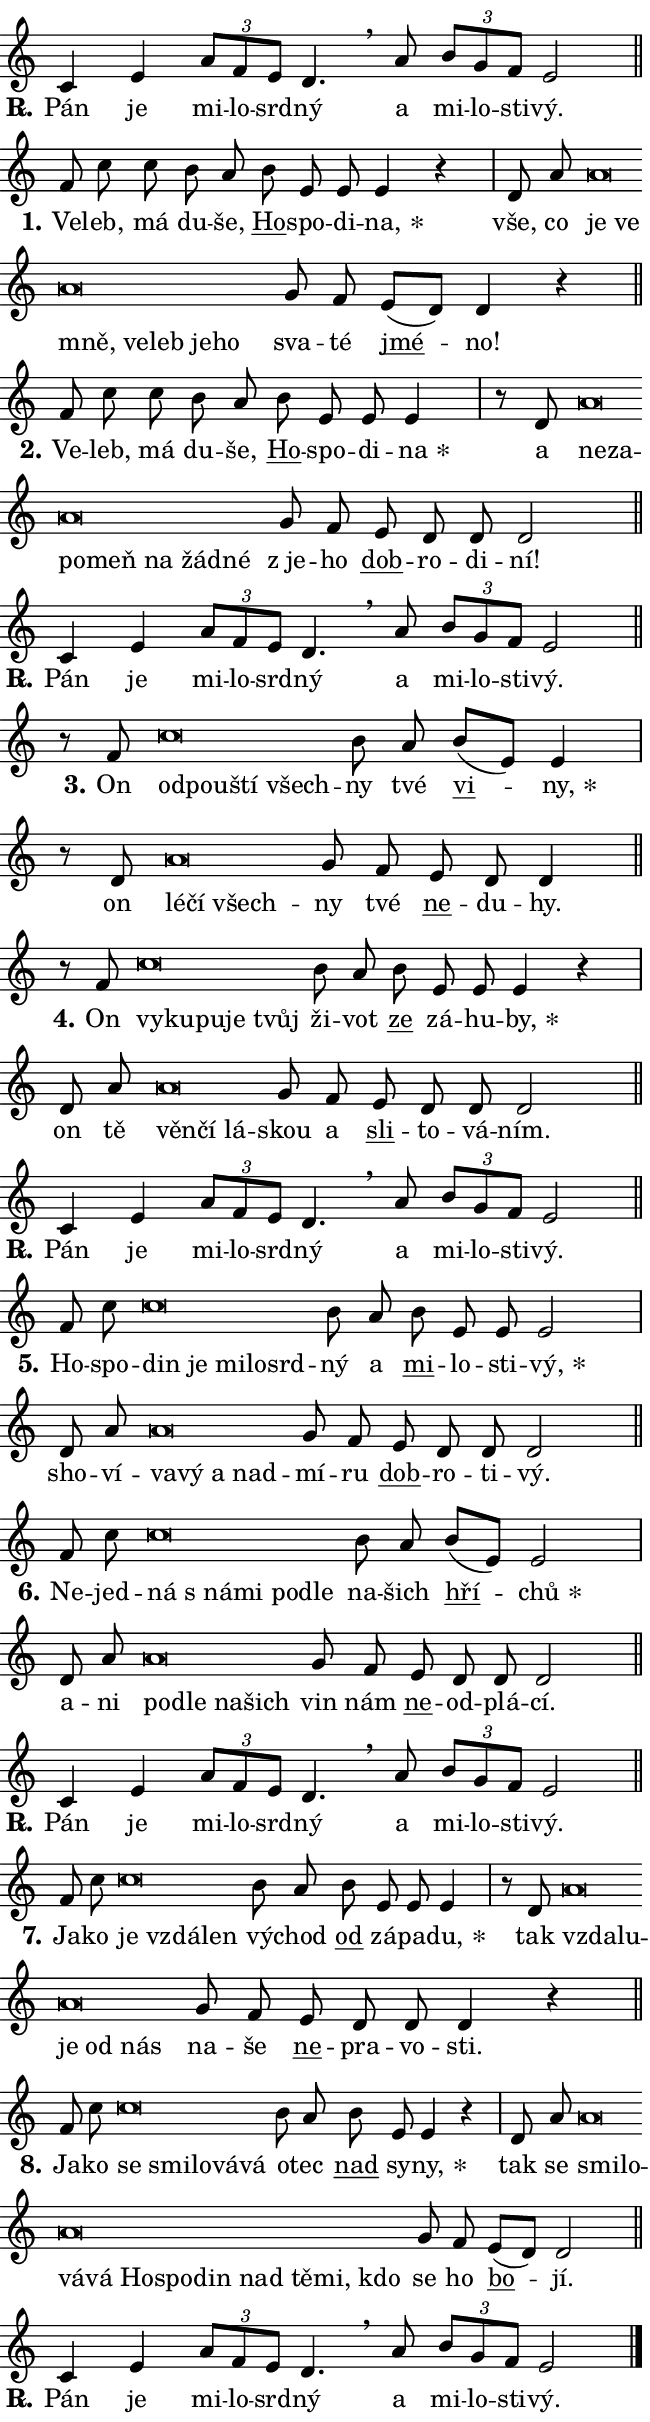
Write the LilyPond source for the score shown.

\version "2.24.0"
\header { tagline = "" }
\paper {
  indent = 0\cm
  top-margin = 0\cm
  right-margin = 0.13\cm % to fit lyric hyphens
  bottom-margin = 0\cm
  left-margin = 0\cm
  paper-width = 11\cm
  page-breaking = #ly:one-page-breaking
  system-system-spacing.basic-distance = #11
  score-system-spacing.basic-distance = #11
  ragged-last = ##f
}


%% Author: Thomas Morley
%% https://lists.gnu.org/archive/html/lilypond-user/2020-05/msg00002.html
#(define (line-position grob)
"Returns position of @var[grob} in current system:
   @code{'start}, if at first time-step
   @code{'end}, if at last time-step
   @code{'middle} otherwise
"
  (let* ((col (ly:item-get-column grob))
         (ln (ly:grob-object col 'left-neighbor))
         (rn (ly:grob-object col 'right-neighbor))
         (col-to-check-left (if (ly:grob? ln) ln col))
         (col-to-check-right (if (ly:grob? rn) rn col))
         (break-dir-left
           (and
             (ly:grob-property col-to-check-left 'non-musical #f)
             (ly:item-break-dir col-to-check-left)))
         (break-dir-right
           (and
             (ly:grob-property col-to-check-right 'non-musical #f)
             (ly:item-break-dir col-to-check-right))))
        (cond ((eqv? 1 break-dir-left) 'start)
              ((eqv? -1 break-dir-right) 'end)
              (else 'middle))))

#(define (tranparent-at-line-position vctor)
  (lambda (grob)
  "Relying on @code{line-position} select the relevant enry from @var{vctor}.
Used to determine transparency,"
    (case (line-position grob)
      ((end) (not (vector-ref vctor 0)))
      ((middle) (not (vector-ref vctor 1)))
      ((start) (not (vector-ref vctor 2))))))

noteHeadBreakVisibility =
#(define-music-function (break-visibility)(vector?)
"Makes @code{NoteHead}s transparent relying on @var{break-visibility}"
#{
  \override NoteHead.transparent =
    #(tranparent-at-line-position break-visibility)
#})

#(define delete-ledgers-for-transparent-note-heads
  (lambda (grob)
    "Reads whether a @code{NoteHead} is transparent.
If so this @code{NoteHead} is removed from @code{'note-heads} from
@var{grob}, which is supposed to be @code{LedgerLineSpanner}.
As a result ledgers are not printed for this @code{NoteHead}"
    (let* ((nhds-array (ly:grob-object grob 'note-heads))
           (nhds-list
             (if (ly:grob-array? nhds-array)
                 (ly:grob-array->list nhds-array)
                 '()))
           ;; Relies on the transparent-property being done before
           ;; Staff.LedgerLineSpanner.after-line-breaking is executed.
           ;; This is fragile ...
           (to-keep
             (remove
               (lambda (nhd)
                 (ly:grob-property nhd 'transparent #f))
               nhds-list)))
      ;; TODO find a better method to iterate over grob-arrays, similiar
      ;; to filter/remove etc for lists
      ;; For now rebuilt from scratch
      (set! (ly:grob-object grob 'note-heads)  '())
      (for-each
        (lambda (nhd)
          (ly:pointer-group-interface::add-grob grob 'note-heads nhd))
        to-keep))))

squashNotes = {
  \override NoteHead.X-extent = #'(-0.2 . 0.2)
  \override NoteHead.Y-extent = #'(-0.75 . 0)
  \override NoteHead.stencil =
    #(lambda (grob)
       (let ((pos (ly:grob-property grob 'staff-position)))
         (begin
           (if (< pos -7) (display "ERROR: Lower brevis then expected\n") (display ""))
           (if (<= pos -6) ly:text-interface::print ly:note-head::print))))
}
unSquashNotes = {
  \revert NoteHead.X-extent
  \revert NoteHead.Y-extent
  \revert NoteHead.stencil
}

hideNotes = \noteHeadBreakVisibility #begin-of-line-visible
unHideNotes = \noteHeadBreakVisibility #all-visible

% work-around for resetting accidentals
% https://lilypond.org/doc/v2.23/Documentation/notation/displaying-rhythms#unmetered-music
cadenzaMeasure = {
  \cadenzaOff
  \partial 1024 s1024
  \cadenzaOn
}

#(define-markup-command (accent layout props text) (markup?)
  "Underline accented syllable"
  (interpret-markup layout props
    #{\markup \override #'(offset . 4.3) \underline { #text }#}))

responsum = \markup \concat {
  "R" \hspace #-1.05 \path #0.1 #'((moveto 0 0.07) (lineto 0.9 0.8)) \hspace #0.05 "."
}

spaceSize = #0.6828661417322834 % exact space size for TeX Gyre Schola

\layout {
  \context {
    \Staff
    \remove "Time_signature_engraver"
    \override LedgerLineSpanner.after-line-breaking = #delete-ledgers-for-transparent-note-heads
  }
  \context {
    \Lyrics {
      \override LyricSpace.minimum-distance = \spaceSize
      \override LyricText.font-name = #"TeX Gyre Schola"
      \override LyricText.font-size = 1
      \override StanzaNumber.font-name = #"TeX Gyre Schola Bold"
      \override StanzaNumber.font-size = 1
    }
  }
  \context {
    \Score 
    \override NoteHead.text =
      #(lambda (grob) 
        (let ((pos (ly:grob-property grob 'staff-position)))
          #{\markup {
            \combine
              \halign #-0.55 \raise #(if (= pos -6) 0 0.5) \override #'(thickness . 2) \draw-line #'(3.2 . 0)
              \musicglyph "noteheads.sM1"
          }#}))
  }
}

% magnetic-lyrics.ily
%
%   written by
%     Jean Abou Samra <jean@abou-samra.fr>
%     Werner Lemberg <wl@gnu.org>
%
%   adapted by
%     Jiri Hon <jiri.hon@gmail.com>
%
% Version 2022-Apr-15

% https://www.mail-archive.com/lilypond-user@gnu.org/msg149350.html

#(define (Left_hyphen_pointer_engraver context)
   "Collect syllable-hyphen-syllable occurrences in lyrics and store
them in properties.  This engraver only looks to the left.  For
example, if the lyrics input is @code{foo -- bar}, it does the
following.

@itemize @bullet
@item
Set the @code{text} property of the @code{LyricHyphen} grob between
@q{foo} and @q{bar} to @code{foo}.

@item
Set the @code{left-hyphen} property of the @code{LyricText} grob with
text @q{foo} to the @code{LyricHyphen} grob between @q{foo} and
@q{bar}.
@end itemize

Use this auxiliary engraver in combination with the
@code{lyric-@/text::@/apply-@/magnetic-@/offset!} hook."
   (let ((hyphen #f)
         (text #f))
     (make-engraver
      (acknowledgers
       ((lyric-syllable-interface engraver grob source-engraver)
        (set! text grob)))
      (end-acknowledgers
       ((lyric-hyphen-interface engraver grob source-engraver)
        ;(when (not (grob::has-interface grob 'lyric-space-interface))
          (set! hyphen grob)));)
      ((stop-translation-timestep engraver)
       (when (and text hyphen)
         (ly:grob-set-object! text 'left-hyphen hyphen))
       (set! text #f)
       (set! hyphen #f)))))

#(define (lyric-text::apply-magnetic-offset! grob)
   "If the space between two syllables is less than the value in
property @code{LyricText@/.details@/.squash-threshold}, move the right
syllable to the left so that it gets concatenated with the left
syllable.

Use this function as a hook for
@code{LyricText@/.after-@/line-@/breaking} if the
@code{Left_@/hyphen_@/pointer_@/engraver} is active."
   (let ((hyphen (ly:grob-object grob 'left-hyphen #f)))
     (when hyphen
       (let ((left-text (ly:spanner-bound hyphen LEFT)))
         (when (grob::has-interface left-text 'lyric-syllable-interface)
           (let* ((common (ly:grob-common-refpoint grob left-text X))
                  (this-x-ext (ly:grob-extent grob common X))
                  (left-x-ext
                   (begin
                     ;; Trigger magnetism for left-text.
                     (ly:grob-property left-text 'after-line-breaking)
                     (ly:grob-extent left-text common X)))
                  ;; `delta` is the gap width between two syllables.
                  (delta (- (interval-start this-x-ext)
                            (interval-end left-x-ext)))
                  (details (ly:grob-property grob 'details))
                  (threshold (assoc-get 'squash-threshold details 0.2)))
             (when (< delta threshold)
               (let* (;; We have to manipulate the input text so that
                      ;; ligatures crossing syllable boundaries are not
                      ;; disabled.  For languages based on the Latin
                      ;; script this is essentially a beautification.
                      ;; However, for non-Western scripts it can be a
                      ;; necessity.
                      (lt (ly:grob-property left-text 'text))
                      (rt (ly:grob-property grob 'text))
                      (is-space (grob::has-interface hyphen 'lyric-space-interface))
                      (space (if is-space " " ""))
                      (extra-delta (if is-space spaceSize 0))
                      ;; Append new syllable.
                      (ltrt-space (if (and (string? lt) (string? rt))
                                (string-append lt space rt)
                                (make-concat-markup (list lt space rt))))
                      ;; Right-align `ltrt` to the right side.
                      (ltrt-space-markup (grob-interpret-markup
                               grob
                               (make-translate-markup
                                (cons (interval-length this-x-ext) 0)
                                (make-right-align-markup ltrt-space)))))
                 (begin
                   ;; Don't print `left-text`.
                   (ly:grob-set-property! left-text 'stencil #f)
                   ;; Set text and stencil (which holds all collected
                   ;; syllables so far) and shift it to the left.
                   (ly:grob-set-property! grob 'text ltrt-space)
                   (ly:grob-set-property! grob 'stencil ltrt-space-markup)
                   (ly:grob-translate-axis! grob (- (- delta extra-delta)) X))))))))))


#(define (lyric-hyphen::displace-bounds-first grob)
   ;; Make very sure this callback isn't triggered too early.
   (let ((left (ly:spanner-bound grob LEFT))
         (right (ly:spanner-bound grob RIGHT)))
     (ly:grob-property left 'after-line-breaking)
     (ly:grob-property right 'after-line-breaking)
     (ly:lyric-hyphen::print grob)))

squashThreshold = #0.4

\layout {
  \context {
    \Lyrics
    \consists #Left_hyphen_pointer_engraver
    \override LyricText.after-line-breaking =
      #lyric-text::apply-magnetic-offset!
    \override LyricHyphen.stencil = #lyric-hyphen::displace-bounds-first
    \override LyricText.details.squash-threshold = \squashThreshold
    \override LyricHyphen.minimum-distance = 0
    \override LyricHyphen.minimum-length = \squashThreshold
  }
}

squashText = \override LyricText.details.squash-threshold = 9999
unSquashText = \override LyricText.details.squash-threshold = \squashThreshold

leftText = \override LyricText.self-alignment-X = #LEFT
unLeftText = \revert LyricText.self-alignment-X

starOffset = #(lambda (grob) 
                (let ((x_offset (ly:self-alignment-interface::aligned-on-x-parent grob)))
                  (if (= x_offset 0) 0 (+ x_offset 1.2))))

star = #(define-music-function (syllable)(string?)
"Append star separator at the end of a syllable"
#{
  \once \override LyricText.X-offset = #starOffset
  \lyricmode { \markup {
    #syllable
    \override #'((font-name . "TeX Gyre Schola Bold")) \hspace #0.2 \lower #0.65 \larger "*"
  } }
#})

starAccent = #(define-music-function (syllable)(string?)
"Append star separator at the end of a syllable and make accent"
#{
  \once \override LyricText.X-offset = #starOffset
  \lyricmode { \markup {
    \accent #syllable
    \override #'((font-name . "TeX Gyre Schola Bold")) \hspace #0.2 \lower #0.65 \larger "*"
  } }
#})

breath = #(define-music-function (syllable)(string?)
"Append breathing indicator at the end of a syllable"
#{
  \lyricmode { \markup { #syllable "+" } }
#})

optionalBreath = #(define-music-function (syllable)(string?)
"Append optional breathing indicator at the end of a syllable"
#{
  \lyricmode { \markup { #syllable "(+)" } }
#})


\score {
    <<
        \new Voice = "melody" { \cadenzaOn \key c \major \relative { c'4 e \tuplet 3/2 { a8[ f e] } d4. \breathe \bar "" a'8 \tuplet 3/2 { b[ g f] } e2 \cadenzaMeasure \bar "||" \break } }
        \new Lyrics \lyricsto "melody" { \lyricmode { \set stanza = \responsum
Pán je mi -- lo -- srd -- ný a mi -- lo -- sti -- vý. } }
    >>
    \layout {}
}

\score {
    <<
        \new Voice = "melody" { \cadenzaOn \key c \major \relative { f'8 c' \bar "" c b8 a \bar "" b e, e e4 r \cadenzaMeasure \bar "|" d8 a' \bar "" \squashNotes a\breve*1/16 \hideNotes \breve*1/16 \bar "" \breve*1/16 \bar "" \breve*1/16 \bar "" \breve*1/16 \bar "" \breve*1/16 \breve*1/16 \bar "" \unHideNotes \unSquashNotes g8 f \bar "" e[( d)] d4 r \cadenzaMeasure \bar "||" \break } }
        \new Lyrics \lyricsto "melody" { \lyricmode { \set stanza = "1."
Ve -- leb, má du -- še, \markup \accent Ho -- spo -- di -- \star na, vše, co \leftText je \squashText ve mně, ve -- leb je -- ho \unLeftText \unSquashText sva -- té \markup \accent jmé -- no! } }
    >>
    \layout {}
}

\score {
    <<
        \new Voice = "melody" { \cadenzaOn \key c \major \relative { f'8 c' \bar "" c b8 a \bar "" b e, e e4 \cadenzaMeasure \bar "|" r8 d8 \squashNotes a'\breve*1/16 \hideNotes \breve*1/16 \bar "" \breve*1/16 \bar "" \breve*1/16 \bar "" \breve*1/16 \bar "" \breve*1/16 \breve*1/16 \bar "" \unHideNotes \unSquashNotes g8 f \bar "" e d d d2 \cadenzaMeasure \bar "||" \break } }
        \new Lyrics \lyricsto "melody" { \lyricmode { \set stanza = "2."
Ve -- leb, má du -- še, \markup \accent Ho -- spo -- di -- \star na a \leftText ne -- \squashText za -- po -- meň na žád -- né \unLeftText \unSquashText "z je" -- ho \markup \accent dob -- ro -- di -- ní! } }
    >>
    \layout {}
}

\score {
    <<
        \new Voice = "melody" { \cadenzaOn \key c \major \relative { c'4 e \tuplet 3/2 { a8[ f e] } d4. \breathe \bar "" a'8 \tuplet 3/2 { b[ g f] } e2 \cadenzaMeasure \bar "||" \break } }
        \new Lyrics \lyricsto "melody" { \lyricmode { \set stanza = \responsum
Pán je mi -- lo -- srd -- ný a mi -- lo -- sti -- vý. } }
    >>
    \layout {}
}

\score {
    <<
        \new Voice = "melody" { \cadenzaOn \key c \major \relative { r8 f'8 \squashNotes c'\breve*1/16 \hideNotes \breve*1/16 \bar "" \breve*1/16 \breve*1/16 \bar "" \unHideNotes \unSquashNotes b8 a \bar "" b[( e,)] e4 \cadenzaMeasure \bar "|" r8 d8 \squashNotes a'\breve*1/16 \hideNotes \breve*1/16 \breve*1/16 \bar "" \unHideNotes \unSquashNotes g8 f \bar "" e d d4 \cadenzaMeasure \bar "||" \break } }
        \new Lyrics \lyricsto "melody" { \lyricmode { \set stanza = "3."
On \leftText od -- \squashText pou -- ští všech -- \unLeftText \unSquashText ny tvé \markup \accent vi -- \star ny, on \leftText lé -- \squashText čí všech -- \unLeftText \unSquashText ny tvé \markup \accent ne -- du -- hy. } }
    >>
    \layout {}
}

\score {
    <<
        \new Voice = "melody" { \cadenzaOn \key c \major \relative { r8 f'8 \squashNotes c'\breve*1/16 \hideNotes \breve*1/16 \bar "" \breve*1/16 \bar "" \breve*1/16 \breve*1/16 \bar "" \unHideNotes \unSquashNotes b8 a \bar "" b e, e e4 r \cadenzaMeasure \bar "|" d8 a' \bar "" \squashNotes a\breve*1/16 \hideNotes \breve*1/16 \breve*1/16 \bar "" \unHideNotes \unSquashNotes g8 f \bar "" e d d d2 \cadenzaMeasure \bar "||" \break } }
        \new Lyrics \lyricsto "melody" { \lyricmode { \set stanza = "4."
On \leftText vy -- \squashText ku -- pu -- je tvůj \unLeftText \unSquashText ži -- vot \markup \accent ze zá -- hu -- \star by, on tě \leftText věn -- \squashText čí lá -- \unLeftText \unSquashText skou a \markup \accent sli -- to -- vá -- ním. } }
    >>
    \layout {}
}

\score {
    <<
        \new Voice = "melody" { \cadenzaOn \key c \major \relative { c'4 e \tuplet 3/2 { a8[ f e] } d4. \breathe \bar "" a'8 \tuplet 3/2 { b[ g f] } e2 \cadenzaMeasure \bar "||" \break } }
        \new Lyrics \lyricsto "melody" { \lyricmode { \set stanza = \responsum
Pán je mi -- lo -- srd -- ný a mi -- lo -- sti -- vý. } }
    >>
    \layout {}
}

\score {
    <<
        \new Voice = "melody" { \cadenzaOn \key c \major \relative { f'8 c' \bar "" \squashNotes c\breve*1/16 \hideNotes \breve*1/16 \bar "" \breve*1/16 \bar "" \breve*1/16 \breve*1/16 \bar "" \unHideNotes \unSquashNotes b8 a \bar "" b e, e e2 \cadenzaMeasure \bar "|" d8 a' \bar "" \squashNotes a\breve*1/16 \hideNotes \breve*1/16 \bar "" \breve*1/16 \breve*1/16 \bar "" \unHideNotes \unSquashNotes g8 f \bar "" e d d d2 \cadenzaMeasure \bar "||" \break } }
        \new Lyrics \lyricsto "melody" { \lyricmode { \set stanza = "5."
Ho -- spo -- \leftText din \squashText je mi -- lo -- srd -- \unLeftText \unSquashText ný a \markup \accent mi -- lo -- sti -- \star vý, sho -- ví -- \leftText va -- \squashText vý a nad -- \unLeftText \unSquashText mí -- ru \markup \accent dob -- ro -- ti -- vý. } }
    >>
    \layout {}
}

\score {
    <<
        \new Voice = "melody" { \cadenzaOn \key c \major \relative { f'8 c' \bar "" \squashNotes c\breve*1/16 \hideNotes \breve*1/16 \bar "" \breve*1/16 \bar "" \breve*1/16 \breve*1/16 \bar "" \unHideNotes \unSquashNotes b8 a \bar "" b[( e,)] e2 \cadenzaMeasure \bar "|" d8 a' \bar "" \squashNotes a\breve*1/16 \hideNotes \breve*1/16 \bar "" \breve*1/16 \breve*1/16 \bar "" \unHideNotes \unSquashNotes g8 f \bar "" e d d d2 \cadenzaMeasure \bar "||" \break } }
        \new Lyrics \lyricsto "melody" { \lyricmode { \set stanza = "6."
Ne -- jed -- \leftText ná \squashText "s ná" -- mi po -- dle \unLeftText \unSquashText na -- šich \markup \accent hří -- \star chů a -- ni \leftText po -- \squashText dle na -- šich \unLeftText \unSquashText vin nám \markup \accent ne -- od -- plá -- cí. } }
    >>
    \layout {}
}

\score {
    <<
        \new Voice = "melody" { \cadenzaOn \key c \major \relative { c'4 e \tuplet 3/2 { a8[ f e] } d4. \breathe \bar "" a'8 \tuplet 3/2 { b[ g f] } e2 \cadenzaMeasure \bar "||" \break } }
        \new Lyrics \lyricsto "melody" { \lyricmode { \set stanza = \responsum
Pán je mi -- lo -- srd -- ný a mi -- lo -- sti -- vý. } }
    >>
    \layout {}
}

\score {
    <<
        \new Voice = "melody" { \cadenzaOn \key c \major \relative { f'8 c' \bar "" \squashNotes c\breve*1/16 \hideNotes \breve*1/16 \breve*1/16 \bar "" \unHideNotes \unSquashNotes b8 a \bar "" b e, e e4 \cadenzaMeasure \bar "|" r8 d8 \squashNotes a'\breve*1/16 \hideNotes \breve*1/16 \bar "" \breve*1/16 \bar "" \breve*1/16 \breve*1/16 \bar "" \unHideNotes \unSquashNotes g8 f \bar "" e d d d4 r \cadenzaMeasure \bar "||" \break } }
        \new Lyrics \lyricsto "melody" { \lyricmode { \set stanza = "7."
Ja -- ko \leftText je \squashText vzdá -- len \unLeftText \unSquashText vý -- chod \markup \accent od zá -- pa -- \star du, tak \leftText vzda -- \squashText lu -- je od nás \unLeftText \unSquashText na -- še \markup \accent ne -- pra -- vo -- sti. } }
    >>
    \layout {}
}

\score {
    <<
        \new Voice = "melody" { \cadenzaOn \key c \major \relative { f'8 c' \bar "" \squashNotes c\breve*1/16 \hideNotes \breve*1/16 \bar "" \breve*1/16 \bar "" \breve*1/16 \breve*1/16 \bar "" \unHideNotes \unSquashNotes b8 a \bar "" b e, e4 r \cadenzaMeasure \bar "|" d8 a' \bar "" \squashNotes a\breve*1/16 \hideNotes \breve*1/16 \bar "" \breve*1/16 \bar "" \breve*1/16 \bar "" \breve*1/16 \bar "" \breve*1/16 \bar "" \breve*1/16 \bar "" \breve*1/16 \bar "" \breve*1/16 \bar "" \breve*1/16 \breve*1/16 \bar "" \unHideNotes \unSquashNotes g8 f \bar "" e[( d)] d2 \cadenzaMeasure \bar "||" \break } }
        \new Lyrics \lyricsto "melody" { \lyricmode { \set stanza = "8."
Ja -- ko \leftText se \squashText smi -- lo -- vá -- vá \unLeftText \unSquashText o -- tec \markup \accent nad sy -- \star ny, tak se \leftText smi -- \squashText lo -- vá -- vá Ho -- spo -- din nad tě -- mi, kdo \unLeftText \unSquashText se ho \markup \accent bo -- jí. } }
    >>
    \layout {}
}

\score {
    <<
        \new Voice = "melody" { \cadenzaOn \key c \major \relative { c'4 e \tuplet 3/2 { a8[ f e] } d4. \breathe \bar "" a'8 \tuplet 3/2 { b[ g f] } e2 \cadenzaMeasure \bar "||" \break } \bar "|." }
        \new Lyrics \lyricsto "melody" { \lyricmode { \set stanza = \responsum
Pán je mi -- lo -- srd -- ný a mi -- lo -- sti -- vý. } }
    >>
    \layout {}
}
